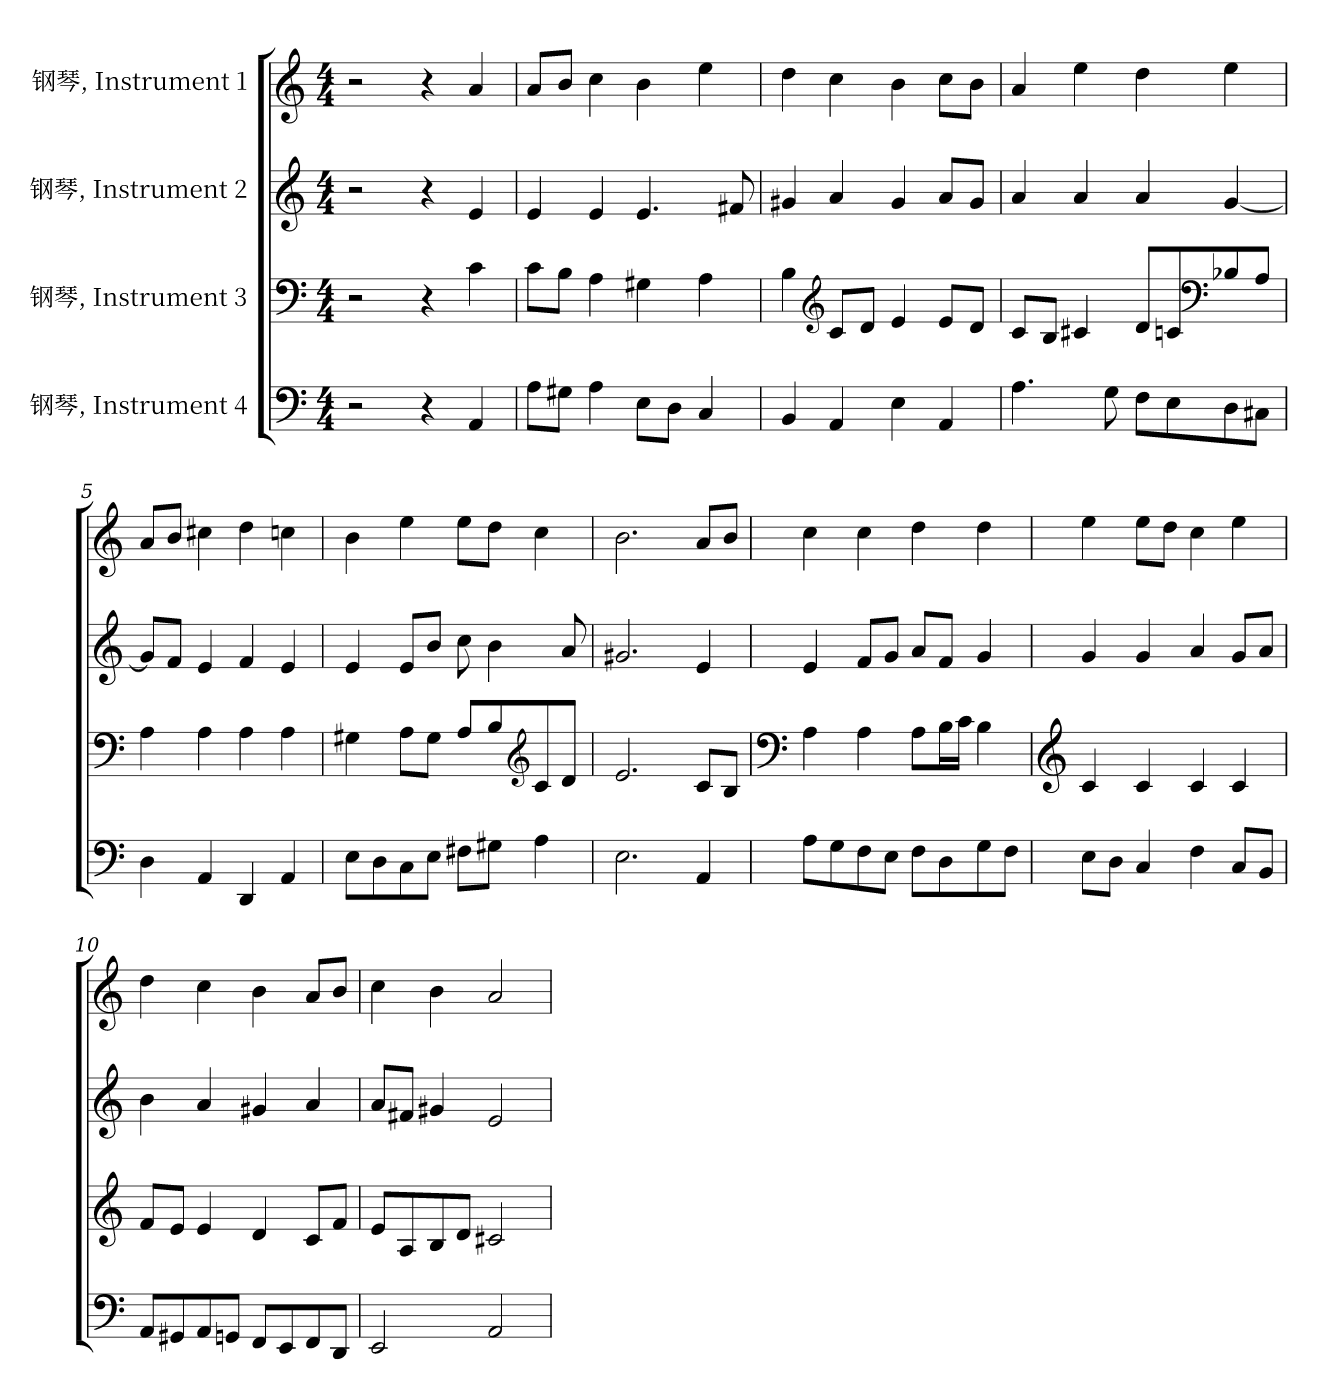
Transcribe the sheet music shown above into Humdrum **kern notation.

**kern	**kern	**kern	**kern
*part4	*part3	*part2	*part1
*staff4	*staff3	*staff2	*staff1
*I"钢琴, Instrument 4	*I"钢琴, Instrument 3	*I"钢琴, Instrument 2	*I"钢琴, Instrument 1
*clefF4	*clefF4	*clefG2	*clefG2
*k[]	*k[]	*k[]	*k[]
*M4/4	*M4/4	*M4/4	*M4/4
*MM96	*MM96	*MM96	*MM96
=1	=1	=1	=1
2r	2r	2r	2r
4r	4r	4r	4r
4AA/	4c\	4e/	4a/
=2	=2	=2	=2
8A\L	8c\L	4e/	8a/L
8G#X\J	8B\J	.	8b/J
4A\	4A\	4e/	4cc\
8E\L	4G#X\	4.e/	4b\
8D\J	.	.	.
4C/	4A\	.	4ee\
.	.	8f#X/	.
=3	=3	=3	=3
4BB/	4B\	4g#X/	4dd\
*	*clefG2	*	*
4AA/	8c/L	4a/	4cc\
.	8d/J	.	.
4E\	4e/	4g#/	4b\
4AA/	8e/L	8a/L	8cc\L
.	8d/J	8g#/J	8b\J
=4	=4	=4	=4
4.A\	8c/L	4a/	4a/
.	8B/J	.	.
.	4c#X/	4a/	4ee\
8G\	.	.	.
8F\L	8d/L	4a/	4dd\
8E\	8cn/	.	.
*	*clefF4	*	*
8D\	8B-X/	[4g/	4ee\
8C#X\J	8A/J	.	.
!!LO:LB:g=z
=5	=5	=5	=5
4D\	4A\	8g/L]	8a/L
.	.	8f/J	8b/J
4AA/	4A\	4e/	4cc#X\
4DD/	4A\	4f/	4dd\
4AA/	4A\	4e/	4ccn\
=6	=6	=6	=6
8E\L	4G#X\	4e/	4b\
8D\	.	.	.
8C\	8A\L	8e/L	4ee\
8E\J	8G#\J	8b/J	.
8F#X\L	8A/L	8cc\	8ee\L
8G#X\J	8B/	4b\	8dd\J
*	*clefG2	*	*
4A\	8c/	.	4cc\
.	8d/J	8a/	.
=7	=7	=7	=7
2.E\	2.e/	2.g#X/	2.b\
4AA/	8c/L	4e/	8a/L
.	8B/J	.	8b/J
=8	=8	=8	=8
*	*clefF4	*	*
8A\L	4A\	4e/	4cc\
8G\	.	.	.
8F\	4A\	8f/L	4cc\
8E\J	.	8g/J	.
8F\L	8A\L	8a/L	4dd\
8D\	16B\L	8f/J	.
.	16c\JJ	.	.
8G\	4B\	4g/	4dd\
8F\J	.	.	.
=9	=9	=9	=9
*	*clefG2	*	*
8E\L	4c/	4g/	4ee\
8D\J	.	.	.
4C/	4c/	4g/	8ee\L
.	.	.	8dd\J
4F\	4c/	4a/	4cc\
8C/L	4c/	8g/L	4ee\
8BB/J	.	8a/J	.
!!LO:LB:g=z
=10	=10	=10	=10
8AA/L	8f/L	4b\	4dd\
8GG#X/	8e/J	.	.
8AA/	4e/	4a/	4cc\
8GGn/J	.	.	.
8FF/L	4d/	4g#X/	4b\
8EE/	.	.	.
8FF/	8c/L	4a/	8a/L
8DD/J	8f/J	.	8b/J
=11	=11	=11	=11
2EE/	8e/L	8a/L	4cc\
.	8A/	8f#X/J	.
.	8B/	4g#X/	4b\
.	8d/J	.	.
2AA/	2c#X/	2e/	2a/
=	=	=	=
*-	*-	*-	*-
